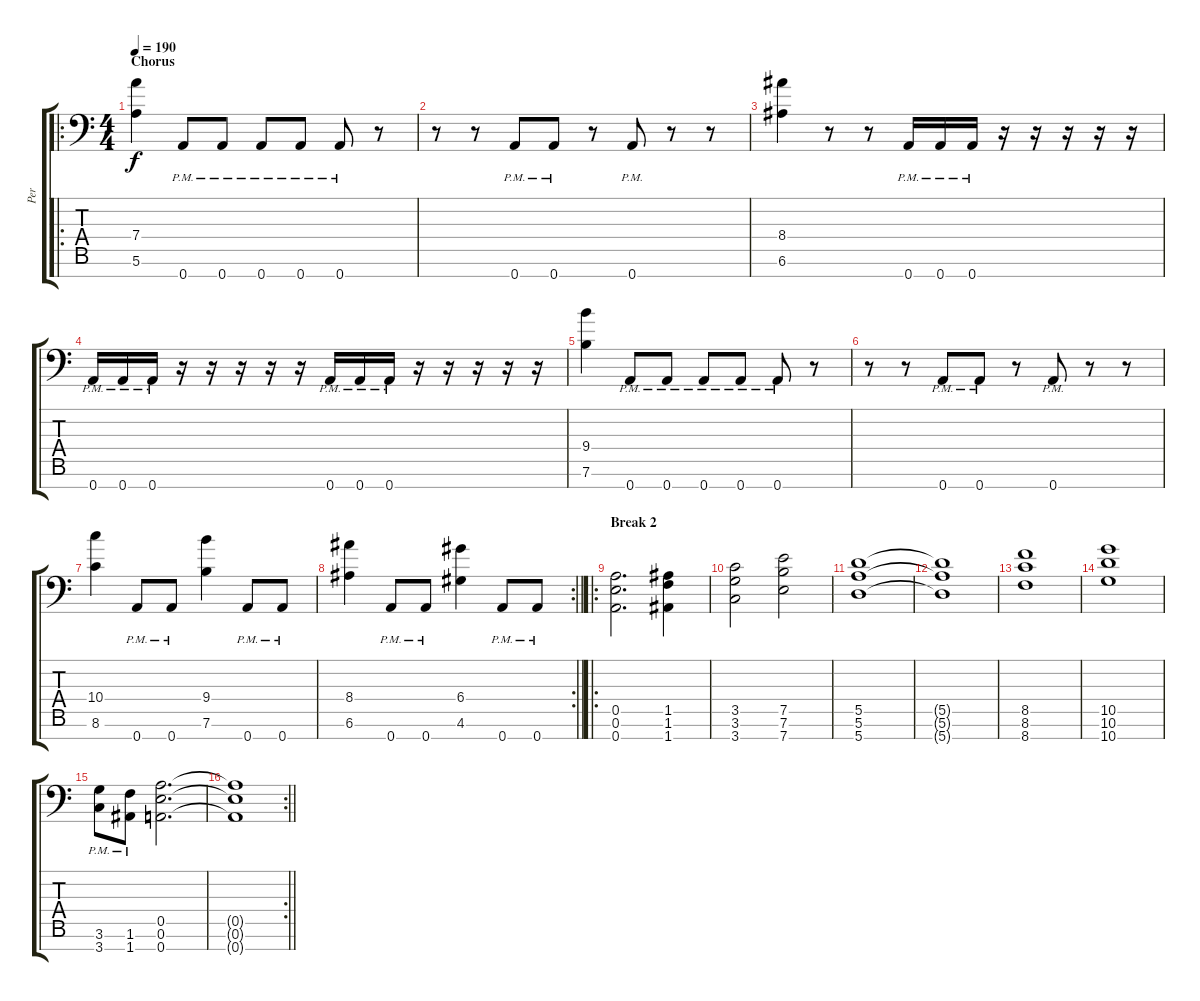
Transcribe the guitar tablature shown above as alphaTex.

\track ("Per " "Per ") {instrument distortionguitar}
\staff {score tabs}
\tuning (E4 B3 G3 D3 A2 E2 A1) {hide}
\ro
\ts (4 4)
\section ("" "Chorus")
\tempo 190
\clef f4
\ks c
(7.4 5.6).4{dy f} 0.7{pm}.8 0.7{pm}.8 0.7{pm}.8 0.7{pm}.8 0.7{pm}.8 r.8 |
r.8 r.8 0.7{pm}.8 0.7{pm}.8 r.8 0.7{pm}.8 r.8 r.8 |
(8.4 6.6).4 r.8 r.8 0.7{pm}.16 0.7{pm}.16 0.7{pm}.16 r.16 r.16 r.16 r.16 r.16 |
0.7{pm}.16 0.7{pm}.16 0.7{pm}.16 r.16 r.16 r.16 r.16 r.16 0.7{pm}.16 0.7{pm}.16 0.7{pm}.16 r.16 r.16 r.16 r.16 r.16 |
(9.4 7.6).4 0.7{pm}.8 0.7{pm}.8 0.7{pm}.8 0.7{pm}.8 0.7{pm}.8 r.8 |
r.8 r.8 0.7{pm}.8 0.7{pm}.8 r.8 0.7{pm}.8 r.8 r.8 |
(10.4 8.6).4 0.7{pm}.8 0.7{pm}.8 (9.4 7.6).4 0.7{pm}.8 0.7{pm}.8 |
\rc 2
\barLineRight lightlight
(8.4 6.6).4 0.7{pm}.8 0.7{pm}.8 (6.4 4.6).4 0.7{pm}.8 0.7{pm}.8 |
\ro
\section ("" "Break 2")
(0.5 0.6 0.7).2{d} (1.5 1.6 1.7).4 |
(3.5 3.6 3.7).2 (7.5 7.6 7.7).2 |
(5.5 5.6 5.7).1 |
(5.5{t} 5.6{t} 5.7{t}).1 |
(8.5 8.6 8.7).1 |
(10.5 10.6 10.7).1 |
(3.6{pm} 3.7{pm}).8 (1.6{pm} 1.7{pm}).8 (0.5 0.6 0.7).2{d} |
\rc 2
\barLineRight lightlight
(0.5{t} 0.6{t} 0.7{t}).1
